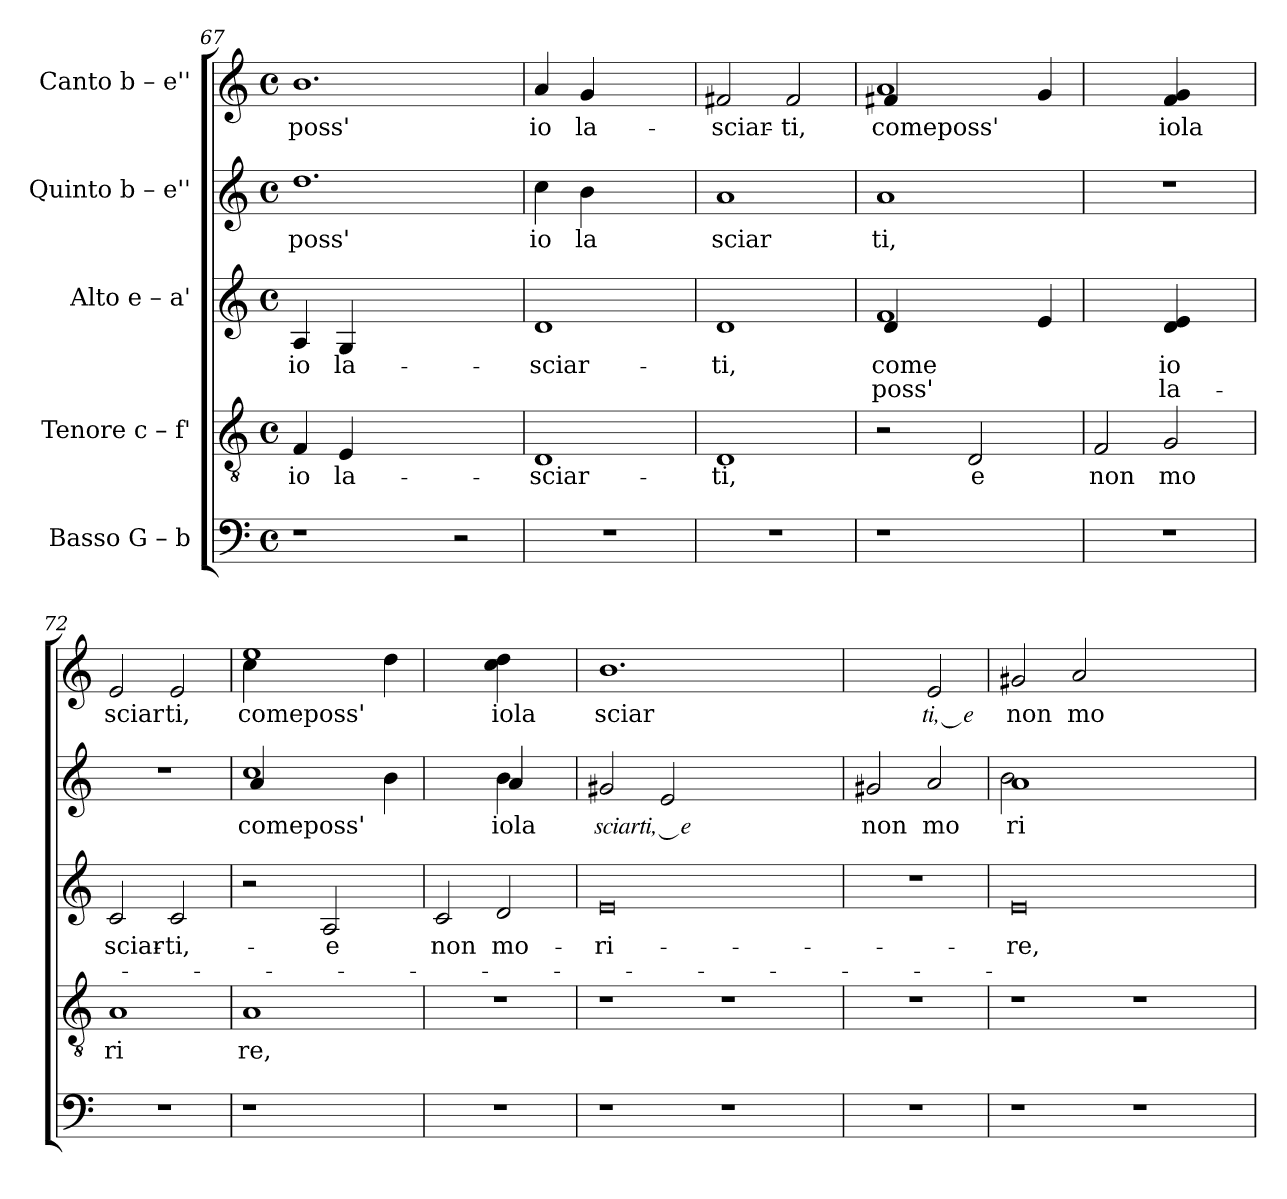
**kern	**kern	**text	**kern	**text	**text	**kern	**text	**kern	**text
*part5	*part4	*part4	*part3	*part3	*part3	*part2	*part2	*part1	*part1
*staff5	*staff4	*staff4	*staff3	*staff3	*staff3	*staff2	*staff2	*staff1	*staff1
*I"Basso  G – b	*I"Tenore  c – f'	*	*I"Alto  e – a'	*	*	*I"Quinto  b – e''	*	*I"Canto  b – e''	*
*clefF4	*clefGv2	*	*clefG2	*	*	*clefG2	*	*clefG2	*
*k[]	*k[]	*	*k[]	*	*	*k[]	*	*k[]	*
*C:	*C:	*	*C:	*	*	*C:	*	*C:	*
*M4/4	*M4/4	*	*M4/4	*	*	*M4/4	*	*M4/4	*
*met(c)	*met(c)	*	*met(c)	*	*	*met(c)	*	*met(c)	*
=67	=67	=67	=67	=67	=67	=67	=67	=67	=67
!	!	!LO:LY:b:rj	!	!LO:LY:b:rj	!	!	!LO:LY:b:rj	!	!LO:LY:b:rj
1r	4F/	io	4A/	io	.	1.dd	poss'	1.b	poss'
!	!	!LO:LY:b:rj	!	!LO:LY:b:rj	!	!	!	!	!
.	4E/	la-	4G/	la-	.	.	.	.	.
.	1ryy	.	1ryy	.	.	.	.	.	.
2r	.	.	.	.	.	.	.	.	.
=68	=68	=68	=68	=68	=68	=68	=68	=68	=68
!	!	!LO:LY:b:rj	!	!LO:LY:b:rj	!	!	!LO:LY:b:rj	!	!LO:LY:b:rj
1r	1D	-sciar-	1d	-sciar-	.	4cc\	io	4a/	io
!	!	!	!	!	!	!	!LO:LY:b:rj	!	!LO:LY:b:rj
.	.	.	.	.	.	4b\	la	4g/	la-
.	.	.	.	.	.	2ryy	.	2ryy	.
=69	=69	=69	=69	=69	=69	=69	=69	=69	=69
!	!	!LO:LY:b:rj	!	!LO:LY:b:rj	!	!	!LO:LY:b:rj	!	!LO:LY:b:rj
1r	1D	-ti,	1d	-ti,	.	1a	sciar	2f#X/	-sciar-
!	!	!	!	!	!	!	!	!	!LO:LY:b:rj
.	.	.	.	.	.	.	.	2f#/	-ti,
!!LO:PB:g=z
=70	=70	=70	=70	=70	=70	=70	=70	=70	=70
*	*	*	*^	*	*	*	*	*	*
!	!	!	!	!	!LO:LY:b:rj	!LO:LY:b:rj	!	!LO:LY:b:rj	!	!LO:LY:b:rj
*	*	*	*	*	*	*	*	*	*^	*
1r	2r	.	1f	4d/	come	poss'	1a	ti,	1a	4f#X/	comeposs'
.	.	.	.	1ryy	.	.	.	.	.	1ryy	.
!	!	!LO:LY:b:rj	!	!	!	!	!	!	!	!	!
.	2D/	e	.	.	.	.	.	.	.	.	.
!	!	!	!	!	!LO:LY:b:rj	!LO:LY:b:rj	!	!	!	!	!LO:LY:b:rj
4ryy	4ryy	.	4e/	.	.	.	4ryy	.	4g/	.	.
*	*	*	*v	*v	*	*	*	*	*v	*v	*
=71	=71	=71	=71	=71	=71	=71	=71	=71	=71
!	!	!LO:LY:b:rj	!	!	!	!	!	!	!
1r	2F/	non	2ryy	.	.	1r	.	2ryy	.
!	!	!LO:LY:b:rj	!	!LO:LY:b:rj	!LO:LY:b:rj	!	!	!	!LO:LY:b:rj
.	2G/	mo	4e/ 4d/	io	la-	.	.	4g/ 4f/	iola
.	.	.	4ryy	.	.	.	.	4ryy	.
=72	=72	=72	=72	=72	=72	=72	=72	=72	=72
!	!	!LO:LY:b:rj	!	!LO:LY:b:rj	!	!	!	!	!LO:LY:b:rj
1r	1A	ri	2c/	-sciar-	.	1r	.	2e/	sciar
!	!	!	!	!LO:LY:b:rj	!	!	!	!	!LO:LY:b:rj
.	.	.	2c/	-ti,-	.	.	.	2e/	ti,
=73	=73	=73	=73	=73	=73	=73	=73	=73	=73
!	!	!LO:LY:b:rj	!	!	!	!	!LO:LY:b:rj	!	!LO:LY:b:rj
*	*	*	*	*	*	*^	*	*^	*
1r	1A	re,	2r	.	.	1cc	4a/	comeposs'	1ee	4cc\	comeposs'
.	.	.	.	.	.	.	1ryy	.	.	1ryy	.
!	!	!	!	!LO:LY:b:rj	!	!	!	!	!	!	!
.	.	.	2A/	-e	.	.	.	.	.	.	.
!	!	!	!	!	!	!	!	!LO:LY:b:rj	!	!	!LO:LY:b:rj
4ryy	4ryy	.	4ryy	.	.	4b\	.	.	4dd\	.	.
*	*	*	*	*	*	*	*	*	*v	*v	*
=74	=74	=74	=74	=74	=74	=74	=74	=74	=74	=74
!	!	!	!	!LO:LY:b:rj	!	!	!	!	!	!
1r	1r	.	2c/	non	.	2ryy	2ryy	.	2ryy	.
!	!	!	!	!LO:LY:b:rj	!	!	!	!LO:LY:b:rj	!	!LO:LY:b:rj
.	.	.	2d/	mo-	.	4b\	4a/	iola	4dd\ 4cc\	iola
.	.	.	.	.	.	4ryy	4ryy	.	4ryy	.
=75	=75	=75	=75	=75	=75	=75	=75	=75	=75	=75
!	!	!	!	!LO:LY:b:rj	!	!	!	!LO:LY:b:rj	!	!LO:LY:b:rj
*	*	*	*	*	*	*v	*v	*	*	*
1r	1r	.	0e	-ri-	.	2g#X/	sciarti,‿e	1.b	sciar
!	!	!	!	!	!	!	!LO:LY:b:rj	!	!
.	.	.	.	.	.	2e/	.	.	.
1r	1r	.	.	.	.	1ryy	.	.	.
.	.	.	.	.	.	.	.	2ryy	.
=76	=76	=76	=76	=76	=76	=76	=76	=76	=76
!	!	!	!	!	!	!	!LO:LY:b:rj	!	!
1r	1r	.	1r	.	.	2g#X/	non	2ryy	.
!	!	!	!	!	!	!	!LO:LY:b:rj	!	!LO:LY:b:rj
.	.	.	.	.	.	2a/	mo	2e/	ti,‿e
=77	=77	=77	=77	=77	=77	=77	=77	=77	=77
!	!	!	!	!LO:LY:b:rj	!	!	!LO:LY:b:rj	!	!LO:LY:b:rj
*	*	*	*	*	*	*^	*	*	*
1r	1r	.	0e	-re,	.	1a	2b\	ri	2g#X/	non
!	!	!	!	!	!	!	!	!	!	!LO:LY:b:rj
.	.	.	.	.	.	.	1ryy	.	2a/	mo
1r	1r	.	.	.	.	1ryy	.	.	1ryy	.
.	.	.	.	.	.	.	2ryy	.	.	.
*	*	*	*	*	*	*v	*v	*	*	*
=	=	=	=	=	=	=	=	=	=
*-	*-	*-	*-	*-	*-	*-	*-	*-	*-
